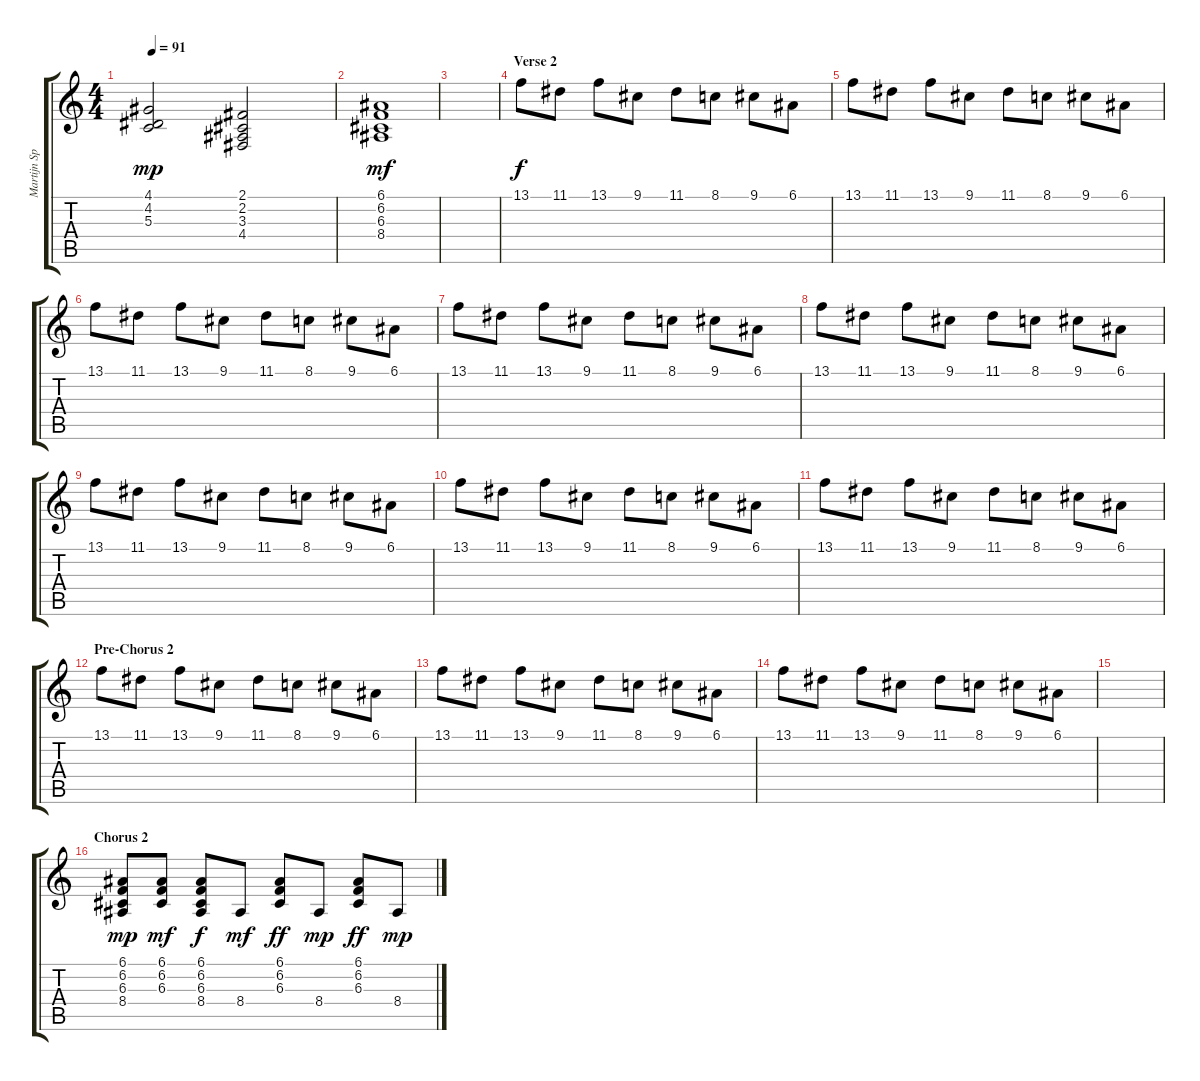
\track ("Martijn Spierenburg (R)" "Martijn Sp") {instrument brightacousticpiano}
\staff {score tabs}
\tuning (E4 B3 G3 D3 A2 E2) {hide}
\ts (4 4)
\tempo 91
\clef g2
\ks c
(4.1 4.2 5.3).2{dy mp} (2.1 2.2 3.3 4.4).2 |
(6.1 6.2 6.3 8.4).1{dy mf} |
|
\section ("" "Verse 2")
13.1.8{dy f instrument electricpiano1} 11.1.8 13.1.8 9.1.8 11.1.8 8.1.8 9.1.8 6.1.8 |
13.1.8 11.1.8 13.1.8 9.1.8 11.1.8 8.1.8 9.1.8 6.1.8 |
13.1.8 11.1.8 13.1.8 9.1.8 11.1.8 8.1.8 9.1.8 6.1.8 |
13.1.8 11.1.8 13.1.8 9.1.8 11.1.8 8.1.8 9.1.8 6.1.8 |
13.1.8 11.1.8 13.1.8 9.1.8 11.1.8 8.1.8 9.1.8 6.1.8 |
13.1.8 11.1.8 13.1.8 9.1.8 11.1.8 8.1.8 9.1.8 6.1.8 |
13.1.8 11.1.8 13.1.8 9.1.8 11.1.8 8.1.8 9.1.8 6.1.8 |
13.1.8 11.1.8 13.1.8 9.1.8 11.1.8 8.1.8 9.1.8 6.1.8 |
\section ("" "Pre-Chorus 2")
13.1.8{volume 0} 11.1.8 13.1.8 9.1.8 11.1.8 8.1.8 9.1.8 6.1.8 |
13.1.8 11.1.8 13.1.8 9.1.8 11.1.8 8.1.8 9.1.8 6.1.8 |
13.1.8 11.1.8 13.1.8 9.1.8 11.1.8 8.1.8 9.1.8 6.1.8 |
|
\section ("" "Chorus 2")
(6.1 6.2 6.3 8.4).8{dy mp volume 10 instrument brightacousticpiano} (6.1 6.2 6.3).8{dy mf} (6.1 6.2 6.3 8.4).8{dy f} 8.4.8{dy mf} (6.1 6.2 6.3).8{dy ff} 8.4.8{dy mp} (6.1 6.2 6.3).8{dy ff} 8.4.8{dy mp}
